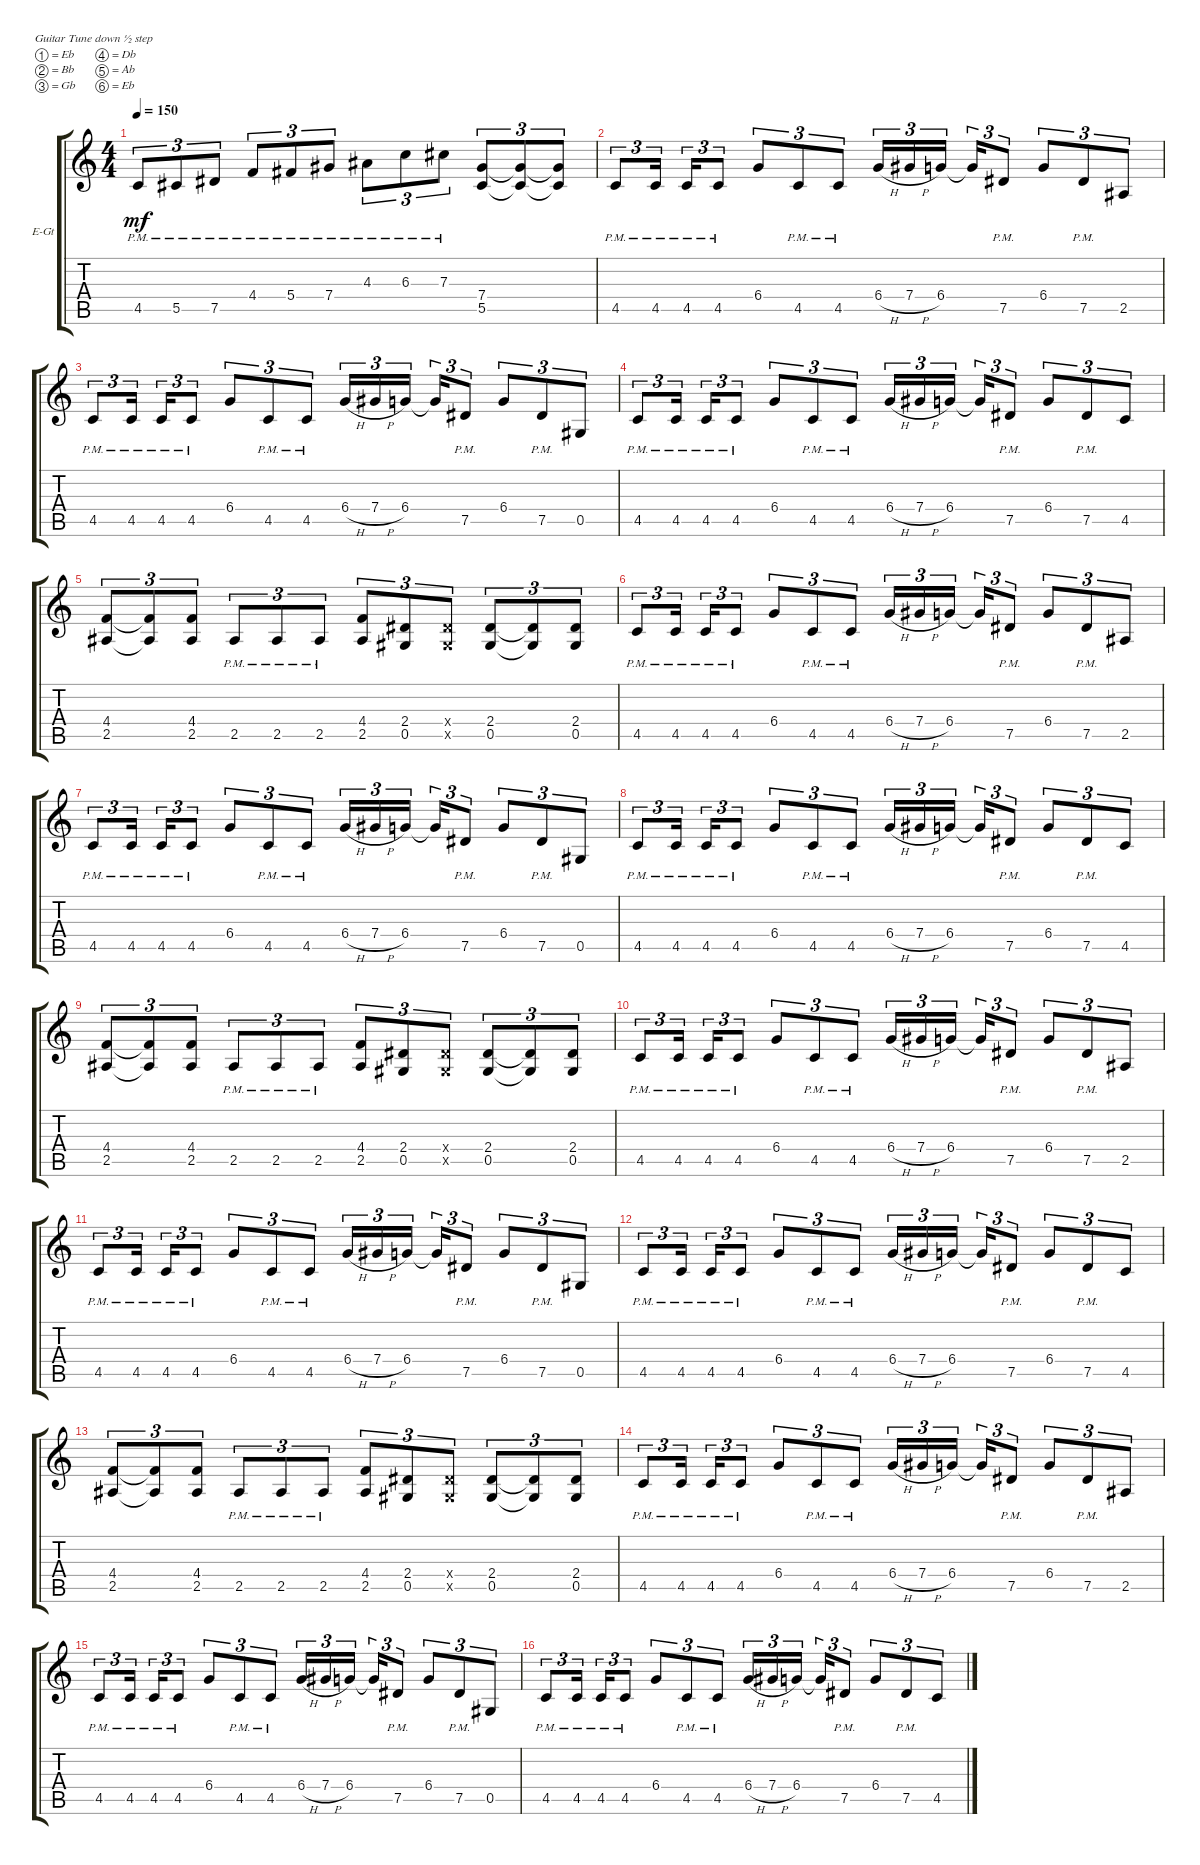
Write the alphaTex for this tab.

\bracketExtendMode groupsimilarinstruments
\firstSystemTrackNameOrientation horizontal
\otherSystemsTrackNameOrientation horizontal
\track ("left" "E-Gt") {instrument distortionguitar}
\staff {score tabs}
\tuning (Eb4 Bb3 Gb3 Db3 Ab2 Eb2)
\ts (4 4)
\tempo 150
\clef g2
\ks c
4.5{pm}.8{tu (3 2) dy mf} 5.5{pm}.8{tu (3 2)} 7.5{pm}.8{tu (3 2)} 4.4{pm}.8{tu (3 2)} 5.4{pm}.8{tu (3 2)} 7.4{pm}.8{tu (3 2)} 4.3{pm}.8{tu (3 2)} 6.3{pm}.8{tu (3 2)} 7.3{pm}.8{tu (3 2)} (5.5 7.4).8{tu (3 2)} (5.5{t} 7.4{t}).8{tu (3 2)} (5.5{t} 7.4{t}).8{tu (3 2)} |
4.5{pm}.8{tu (3 2)} 4.5{pm}.16{tu (3 2)} 4.5{pm}.16{tu (3 2)} 4.5{pm}.8{tu (3 2)} 6.4.8{tu (3 2)} 4.5{pm}.8{tu (3 2)} 4.5{pm}.8{tu (3 2)} 6.4{h}.16{tu (3 2)} 7.4{h}.16{tu (3 2)} 6.4.16{tu (3 2)} 6.4{t}.16{tu (3 2)} 7.5{pm}.8{tu (3 2)} 6.4.8{tu (3 2)} 7.5{pm}.8{tu (3 2)} 2.5.8{tu (3 2)} |
4.5{pm}.8{tu (3 2)} 4.5{pm}.16{tu (3 2)} 4.5{pm}.16{tu (3 2)} 4.5{pm}.8{tu (3 2)} 6.4.8{tu (3 2)} 4.5{pm}.8{tu (3 2)} 4.5{pm}.8{tu (3 2)} 6.4{h}.16{tu (3 2)} 7.4{h}.16{tu (3 2)} 6.4.16{tu (3 2)} 6.4{t}.16{tu (3 2)} 7.5{pm}.8{tu (3 2)} 6.4.8{tu (3 2)} 7.5{pm}.8{tu (3 2)} 0.5.8{tu (3 2)} |
4.5{pm}.8{tu (3 2)} 4.5{pm}.16{tu (3 2)} 4.5{pm}.16{tu (3 2)} 4.5{pm}.8{tu (3 2)} 6.4.8{tu (3 2)} 4.5{pm}.8{tu (3 2)} 4.5{pm}.8{tu (3 2)} 6.4{h}.16{tu (3 2)} 7.4{h}.16{tu (3 2)} 6.4.16{tu (3 2)} 6.4{t}.16{tu (3 2)} 7.5{pm}.8{tu (3 2)} 6.4.8{tu (3 2)} 7.5{pm}.8{tu (3 2)} 4.5.8{tu (3 2)} |
(2.5 4.4).8{tu (3 2)} (2.5{t} 4.4{t}).8{tu (3 2)} (2.5 4.4).8{tu (3 2)} 2.5{pm}.8{tu (3 2)} 2.5{pm}.8{tu (3 2)} 2.5{pm}.8{tu (3 2)} (2.5 4.4).8{tu (3 2)} (0.5 2.4).8{tu (3 2)} (0.5{x} 2.4{x}).8{tu (3 2)} (0.5 2.4).8{tu (3 2)} (0.5{t} 2.4{t}).8{tu (3 2)} (0.5 2.4).8{tu (3 2)} |
4.5{pm}.8{tu (3 2)} 4.5{pm}.16{tu (3 2)} 4.5{pm}.16{tu (3 2)} 4.5{pm}.8{tu (3 2)} 6.4.8{tu (3 2)} 4.5{pm}.8{tu (3 2)} 4.5{pm}.8{tu (3 2)} 6.4{h}.16{tu (3 2)} 7.4{h}.16{tu (3 2)} 6.4.16{tu (3 2)} 6.4{t}.16{tu (3 2)} 7.5{pm}.8{tu (3 2)} 6.4.8{tu (3 2)} 7.5{pm}.8{tu (3 2)} 2.5.8{tu (3 2)} |
4.5{pm}.8{tu (3 2)} 4.5{pm}.16{tu (3 2)} 4.5{pm}.16{tu (3 2)} 4.5{pm}.8{tu (3 2)} 6.4.8{tu (3 2)} 4.5{pm}.8{tu (3 2)} 4.5{pm}.8{tu (3 2)} 6.4{h}.16{tu (3 2)} 7.4{h}.16{tu (3 2)} 6.4.16{tu (3 2)} 6.4{t}.16{tu (3 2)} 7.5{pm}.8{tu (3 2)} 6.4.8{tu (3 2)} 7.5{pm}.8{tu (3 2)} 0.5.8{tu (3 2)} |
4.5{pm}.8{tu (3 2)} 4.5{pm}.16{tu (3 2)} 4.5{pm}.16{tu (3 2)} 4.5{pm}.8{tu (3 2)} 6.4.8{tu (3 2)} 4.5{pm}.8{tu (3 2)} 4.5{pm}.8{tu (3 2)} 6.4{h}.16{tu (3 2)} 7.4{h}.16{tu (3 2)} 6.4.16{tu (3 2)} 6.4{t}.16{tu (3 2)} 7.5{pm}.8{tu (3 2)} 6.4.8{tu (3 2)} 7.5{pm}.8{tu (3 2)} 4.5.8{tu (3 2)} |
(2.5 4.4).8{tu (3 2)} (2.5{t} 4.4{t}).8{tu (3 2)} (2.5 4.4).8{tu (3 2)} 2.5{pm}.8{tu (3 2)} 2.5{pm}.8{tu (3 2)} 2.5{pm}.8{tu (3 2)} (2.5 4.4).8{tu (3 2)} (0.5 2.4).8{tu (3 2)} (0.5{x} 2.4{x}).8{tu (3 2)} (0.5 2.4).8{tu (3 2)} (0.5{t} 2.4{t}).8{tu (3 2)} (0.5 2.4).8{tu (3 2)} |
4.5{pm}.8{tu (3 2)} 4.5{pm}.16{tu (3 2)} 4.5{pm}.16{tu (3 2)} 4.5{pm}.8{tu (3 2)} 6.4.8{tu (3 2)} 4.5{pm}.8{tu (3 2)} 4.5{pm}.8{tu (3 2)} 6.4{h}.16{tu (3 2)} 7.4{h}.16{tu (3 2)} 6.4.16{tu (3 2)} 6.4{t}.16{tu (3 2)} 7.5{pm}.8{tu (3 2)} 6.4.8{tu (3 2)} 7.5{pm}.8{tu (3 2)} 2.5.8{tu (3 2)} |
4.5{pm}.8{tu (3 2)} 4.5{pm}.16{tu (3 2)} 4.5{pm}.16{tu (3 2)} 4.5{pm}.8{tu (3 2)} 6.4.8{tu (3 2)} 4.5{pm}.8{tu (3 2)} 4.5{pm}.8{tu (3 2)} 6.4{h}.16{tu (3 2)} 7.4{h}.16{tu (3 2)} 6.4.16{tu (3 2)} 6.4{t}.16{tu (3 2)} 7.5{pm}.8{tu (3 2)} 6.4.8{tu (3 2)} 7.5{pm}.8{tu (3 2)} 0.5.8{tu (3 2)} |
4.5{pm}.8{tu (3 2)} 4.5{pm}.16{tu (3 2)} 4.5{pm}.16{tu (3 2)} 4.5{pm}.8{tu (3 2)} 6.4.8{tu (3 2)} 4.5{pm}.8{tu (3 2)} 4.5{pm}.8{tu (3 2)} 6.4{h}.16{tu (3 2)} 7.4{h}.16{tu (3 2)} 6.4.16{tu (3 2)} 6.4{t}.16{tu (3 2)} 7.5{pm}.8{tu (3 2)} 6.4.8{tu (3 2)} 7.5{pm}.8{tu (3 2)} 4.5.8{tu (3 2)} |
(2.5 4.4).8{tu (3 2)} (2.5{t} 4.4{t}).8{tu (3 2)} (2.5 4.4).8{tu (3 2)} 2.5{pm}.8{tu (3 2)} 2.5{pm}.8{tu (3 2)} 2.5{pm}.8{tu (3 2)} (2.5 4.4).8{tu (3 2)} (0.5 2.4).8{tu (3 2)} (0.5{x} 2.4{x}).8{tu (3 2)} (0.5 2.4).8{tu (3 2)} (0.5{t} 2.4{t}).8{tu (3 2)} (0.5 2.4).8{tu (3 2)} |
4.5{pm}.8{tu (3 2)} 4.5{pm}.16{tu (3 2)} 4.5{pm}.16{tu (3 2)} 4.5{pm}.8{tu (3 2)} 6.4.8{tu (3 2)} 4.5{pm}.8{tu (3 2)} 4.5{pm}.8{tu (3 2)} 6.4{h}.16{tu (3 2)} 7.4{h}.16{tu (3 2)} 6.4.16{tu (3 2)} 6.4{t}.16{tu (3 2)} 7.5{pm}.8{tu (3 2)} 6.4.8{tu (3 2)} 7.5{pm}.8{tu (3 2)} 2.5.8{tu (3 2)} |
4.5{pm}.8{tu (3 2)} 4.5{pm}.16{tu (3 2)} 4.5{pm}.16{tu (3 2)} 4.5{pm}.8{tu (3 2)} 6.4.8{tu (3 2)} 4.5{pm}.8{tu (3 2)} 4.5{pm}.8{tu (3 2)} 6.4{h}.16{tu (3 2)} 7.4{h}.16{tu (3 2)} 6.4.16{tu (3 2)} 6.4{t}.16{tu (3 2)} 7.5{pm}.8{tu (3 2)} 6.4.8{tu (3 2)} 7.5{pm}.8{tu (3 2)} 0.5.8{tu (3 2)} |
4.5{pm}.8{tu (3 2)} 4.5{pm}.16{tu (3 2)} 4.5{pm}.16{tu (3 2)} 4.5{pm}.8{tu (3 2)} 6.4.8{tu (3 2)} 4.5{pm}.8{tu (3 2)} 4.5{pm}.8{tu (3 2)} 6.4{h}.16{tu (3 2)} 7.4{h}.16{tu (3 2)} 6.4.16{tu (3 2)} 6.4{t}.16{tu (3 2)} 7.5{pm}.8{tu (3 2)} 6.4.8{tu (3 2)} 7.5{pm}.8{tu (3 2)} 4.5.8{tu (3 2)}
